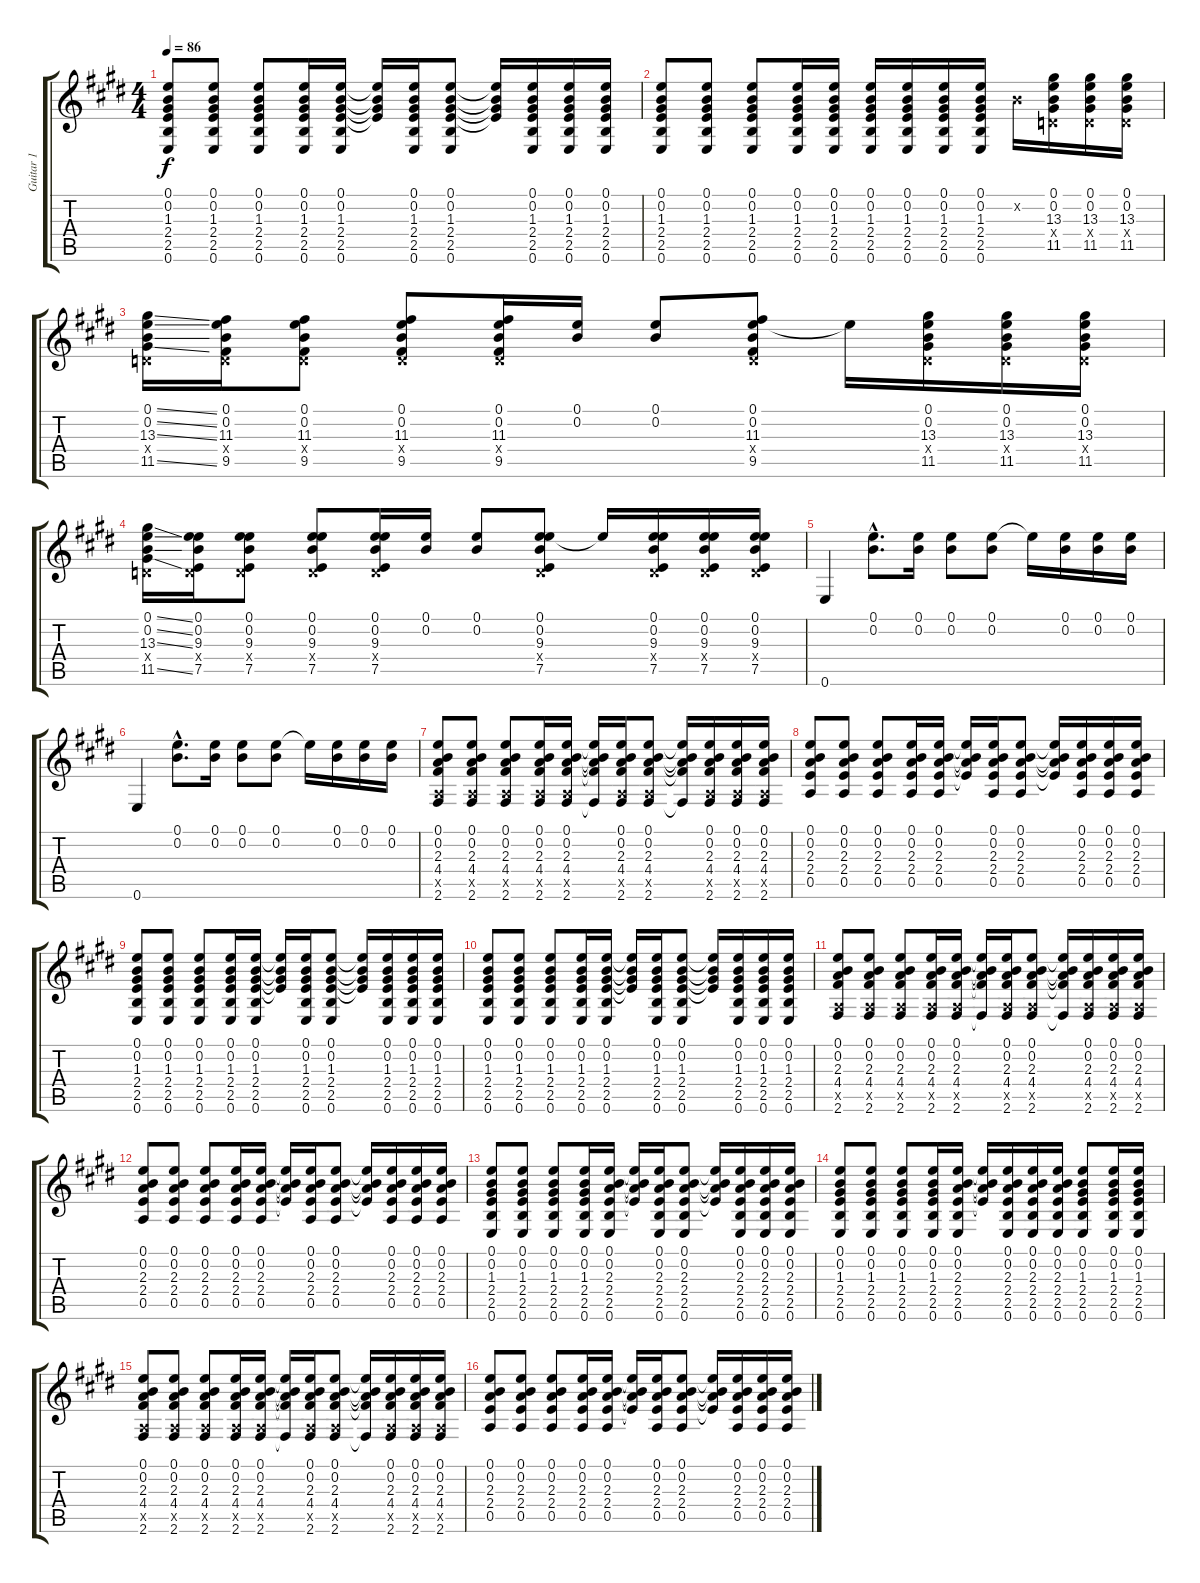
\track ("Guitar 1" "Guitar 1") {instrument acousticguitarsteel}
\staff {score tabs}
\tuning (E4 B3 G3 D3 A2 E2) {hide}
\ts (4 4)
\tempo 86
\clef g2
\ks e
(0.1 0.2 1.3 2.4 2.5 0.6).8{dy f} (0.1 0.2 1.3 2.4 2.5 0.6).8 (0.1 0.2 1.3 2.4 2.5 0.6).8 (0.1 0.2 1.3 2.4 2.5 0.6).16 (0.1 0.2 1.3 2.4 2.5 0.6).16 (0.1{t} 0.2{t} 1.3{t} 2.4{t}).16 (0.1 0.2 1.3 2.4 2.5 0.6).16 (0.1 0.2 1.3 2.4 2.5 0.6).8 (0.1{t} 0.2{t} 1.3{t} 2.4{t}).16 (0.1 0.2 1.3 2.4 2.5 0.6).16 (0.1 0.2 1.3 2.4 2.5 0.6).16 (0.1 0.2 1.3 2.4 2.5 0.6).16 |
(0.1 0.2 1.3 2.4 2.5 0.6).8 (0.1 0.2 1.3 2.4 2.5 0.6).8 (0.1 0.2 1.3 2.4 2.5 0.6).8 (0.1 0.2 1.3 2.4 2.5 0.6).16 (0.1 0.2 1.3 2.4 2.5 0.6).16 (0.1 0.2 1.3 2.4 2.5 0.6).16 (0.1 0.2 1.3 2.4 2.5 0.6).16 (0.1 0.2 1.3 2.4 2.5 0.6).16 (0.1 0.2 1.3 2.4 2.5 0.6).16 0.2{x}.16 (0.1 0.2 13.3 0.4{x} 11.5).16 (0.1 0.2 13.3 0.4{x} 11.5).16 (0.1 0.2 13.3 0.4{x} 11.5).16 |
(0.1{ss} 0.2{ss} 13.3{ss} 0.4{x} 11.5{ss}).16 (0.1 0.2 11.3 0.4{x} 9.5).16 (0.1 0.2 11.3 0.4{x} 9.5).8 (0.1 0.2 11.3 0.4{x} 9.5).8 (0.1 0.2 11.3 0.4{x} 9.5).16 (0.1 0.2).16 (0.1 0.2).8 (0.1 0.2 11.3 0.4{x} 9.5).8 0.1{t}.16 (0.1 0.2 13.3 0.4{x} 11.5).16 (0.1 0.2 13.3 0.4{x} 11.5).16 (0.1 0.2 13.3 0.4{x} 11.5).16 |
(0.1{ss} 0.2{ss} 13.3{ss} 0.4{x} 11.5{ss}).16 (0.1 0.2 9.3 0.4{x} 7.5).16 (0.1 0.2 9.3 0.4{x} 7.5).8 (0.1 0.2 9.3 0.4{x} 7.5).8 (0.1 0.2 9.3 0.4{x} 7.5).16 (0.1 0.2).16 (0.1 0.2).8 (0.1 0.2 9.3 0.4{x} 7.5).8 0.1{t}.16 (0.1 0.2 9.3 0.4{x} 7.5).16 (0.1 0.2 9.3 0.4{x} 7.5).16 (0.1 0.2 9.3 0.4{x} 7.5).16 |
0.6.4 (0.1{hac} 0.2{hac}).8{d} (0.1 0.2).16 (0.1 0.2).8 (0.1 0.2).8 0.1{t}.16 (0.1 0.2).16 (0.1 0.2).16 (0.1 0.2).16 |
0.6.4 (0.1{hac} 0.2{hac}).8{d} (0.1 0.2).16 (0.1 0.2).8 (0.1 0.2).8 0.1{t}.16 (0.1 0.2).16 (0.1 0.2).16 (0.1 0.2).16 |
(0.1 0.2 2.3 4.4 0.5{x} 2.6).8 (0.1 0.2 2.3 4.4 0.5{x} 2.6).8 (0.1 0.2 2.3 4.4 0.5{x} 2.6).8 (0.1 0.2 2.3 4.4 0.5{x} 2.6).16 (0.1 0.2 2.3 4.4 0.5{x} 2.6).16 (0.1{t} 0.2{t} 2.3{t} 4.4{t} 2.6{t}).16 (0.1 0.2 2.3 4.4 0.5{x} 2.6).16 (0.1 0.2 2.3 4.4 0.5{x} 2.6).8 (0.1{t} 0.2{t} 2.3{t} 4.4{t} 2.6{t}).16 (0.1 0.2 2.3 4.4 0.5{x} 2.6).16 (0.1 0.2 2.3 4.4 0.5{x} 2.6).16 (0.1 0.2 2.3 4.4 0.5{x} 2.6).16 |
(0.1 0.2 2.3 2.4 0.5).8 (0.1 0.2 2.3 2.4 0.5).8 (0.1 0.2 2.3 2.4 0.5).8 (0.1 0.2 2.3 2.4 0.5).16 (0.1 0.2 2.3 2.4 0.5).16 (0.1{t} 0.2{t} 2.3{t} 2.4{t}).16 (0.1 0.2 2.3 2.4 0.5).16 (0.1 0.2 2.3 2.4 0.5).8 (0.1{t} 0.2{t} 2.3{t} 2.4{t}).16 (0.1 0.2 2.3 2.4 0.5).16 (0.1 0.2 2.3 2.4 0.5).16 (0.1 0.2 2.3 2.4 0.5).16 |
(0.1 0.2 1.3 2.4 2.5 0.6).8 (0.1 0.2 1.3 2.4 2.5 0.6).8 (0.1 0.2 1.3 2.4 2.5 0.6).8 (0.1 0.2 1.3 2.4 2.5 0.6).16 (0.1 0.2 1.3 2.4 2.5 0.6).16 (0.1{t} 0.2{t} 1.3{t} 2.4{t}).16 (0.1 0.2 1.3 2.4 2.5 0.6).16 (0.1 0.2 1.3 2.4 2.5 0.6).8 (0.1{t} 0.2{t} 1.3{t} 2.4{t}).16 (0.1 0.2 1.3 2.4 2.5 0.6).16 (0.1 0.2 1.3 2.4 2.5 0.6).16 (0.1 0.2 1.3 2.4 2.5 0.6).16 |
(0.1 0.2 1.3 2.4 2.5 0.6).8 (0.1 0.2 1.3 2.4 2.5 0.6).8 (0.1 0.2 1.3 2.4 2.5 0.6).8 (0.1 0.2 1.3 2.4 2.5 0.6).16 (0.1 0.2 1.3 2.4 2.5 0.6).16 (0.1{t} 0.2{t} 1.3{t} 2.4{t}).16 (0.1 0.2 1.3 2.4 2.5 0.6).16 (0.1 0.2 1.3 2.4 2.5 0.6).8 (0.1{t} 0.2{t} 1.3{t} 2.4{t}).16 (0.1 0.2 1.3 2.4 2.5 0.6).16 (0.1 0.2 1.3 2.4 2.5 0.6).16 (0.1 0.2 1.3 2.4 2.5 0.6).16 |
(0.1 0.2 2.3 4.4 0.5{x} 2.6).8 (0.1 0.2 2.3 4.4 0.5{x} 2.6).8 (0.1 0.2 2.3 4.4 0.5{x} 2.6).8 (0.1 0.2 2.3 4.4 0.5{x} 2.6).16 (0.1 0.2 2.3 4.4 0.5{x} 2.6).16 (0.1{t} 0.2{t} 2.3{t} 4.4{t} 2.6{t}).16 (0.1 0.2 2.3 4.4 0.5{x} 2.6).16 (0.1 0.2 2.3 4.4 0.5{x} 2.6).8 (0.1{t} 0.2{t} 2.3{t} 4.4{t} 2.6{t}).16 (0.1 0.2 2.3 4.4 0.5{x} 2.6).16 (0.1 0.2 2.3 4.4 0.5{x} 2.6).16 (0.1 0.2 2.3 4.4 0.5{x} 2.6).16 |
(0.1 0.2 2.3 2.4 0.5).8 (0.1 0.2 2.3 2.4 0.5).8 (0.1 0.2 2.3 2.4 0.5).8 (0.1 0.2 2.3 2.4 0.5).16 (0.1 0.2 2.3 2.4 0.5).16 (0.1{t} 0.2{t} 2.3{t} 2.4{t}).16 (0.1 0.2 2.3 2.4 0.5).16 (0.1 0.2 2.3 2.4 0.5).8 (0.1{t} 0.2{t} 2.3{t} 2.4{t}).16 (0.1 0.2 2.3 2.4 0.5).16 (0.1 0.2 2.3 2.4 0.5).16 (0.1 0.2 2.3 2.4 0.5).16 |
(0.1 0.2 1.3 2.4 2.5 0.6).8 (0.1 0.2 1.3 2.4 2.5 0.6).8 (0.1 0.2 1.3 2.4 2.5 0.6).8 (0.1 0.2 1.3 2.4 2.5 0.6).16 (0.1 0.2 2.3 2.4 2.5 0.6).16 (0.1{t} 0.2{t} 2.3{t} 2.4{t}).16 (0.1 0.2 2.3 2.4 2.5 0.6).16 (0.1 0.2 2.3 2.4 2.5 0.6).8 (0.1{t} 0.2{t} 2.3{t} 2.4{t}).16 (0.1 0.2 2.3 2.4 2.5 0.6).16 (0.1 0.2 2.3 2.4 2.5 0.6).16 (0.1 0.2 2.3 2.4 2.5 0.6).16 |
(0.1 0.2 1.3 2.4 2.5 0.6).8 (0.1 0.2 1.3 2.4 2.5 0.6).8 (0.1 0.2 1.3 2.4 2.5 0.6).8 (0.1 0.2 1.3 2.4 2.5 0.6).16 (0.1 0.2 2.3 2.4 2.5 0.6).16 (0.1{t} 0.2{t} 2.3{t} 2.4{t}).16 (0.1 0.2 2.3 2.4 2.5 0.6).16 (0.1 0.2 2.3 2.4 2.5 0.6).16 (0.1 0.2 2.3 2.4 2.5 0.6).16 (0.1 0.2 1.3 2.4 2.5 0.6).8 (0.1 0.2 1.3 2.4 2.5 0.6).16 (0.1 0.2 1.3 2.4 2.5 0.6).16 |
(0.1 0.2 2.3 4.4 0.5{x} 2.6).8 (0.1 0.2 2.3 4.4 0.5{x} 2.6).8 (0.1 0.2 2.3 4.4 0.5{x} 2.6).8 (0.1 0.2 2.3 4.4 0.5{x} 2.6).16 (0.1 0.2 2.3 4.4 0.5{x} 2.6).16 (0.1{t} 0.2{t} 2.3{t} 4.4{t} 2.6{t}).16 (0.1 0.2 2.3 4.4 0.5{x} 2.6).16 (0.1 0.2 2.3 4.4 0.5{x} 2.6).8 (0.1{t} 0.2{t} 2.3{t} 4.4{t} 2.6{t}).16 (0.1 0.2 2.3 4.4 0.5{x} 2.6).16 (0.1 0.2 2.3 4.4 0.5{x} 2.6).16 (0.1 0.2 2.3 4.4 0.5{x} 2.6).16 |
(0.1 0.2 2.3 2.4 0.5).8 (0.1 0.2 2.3 2.4 0.5).8 (0.1 0.2 2.3 2.4 0.5).8 (0.1 0.2 2.3 2.4 0.5).16 (0.1 0.2 2.3 2.4 0.5).16 (0.1{t} 0.2{t} 2.3{t} 2.4{t}).16 (0.1 0.2 2.3 2.4 0.5).16 (0.1 0.2 2.3 2.4 0.5).8 (0.1{t} 0.2{t} 2.3{t} 2.4{t}).16 (0.1 0.2 2.3 2.4 0.5).16 (0.1 0.2 2.3 2.4 0.5).16 (0.1 0.2 2.3 2.4 0.5).16
